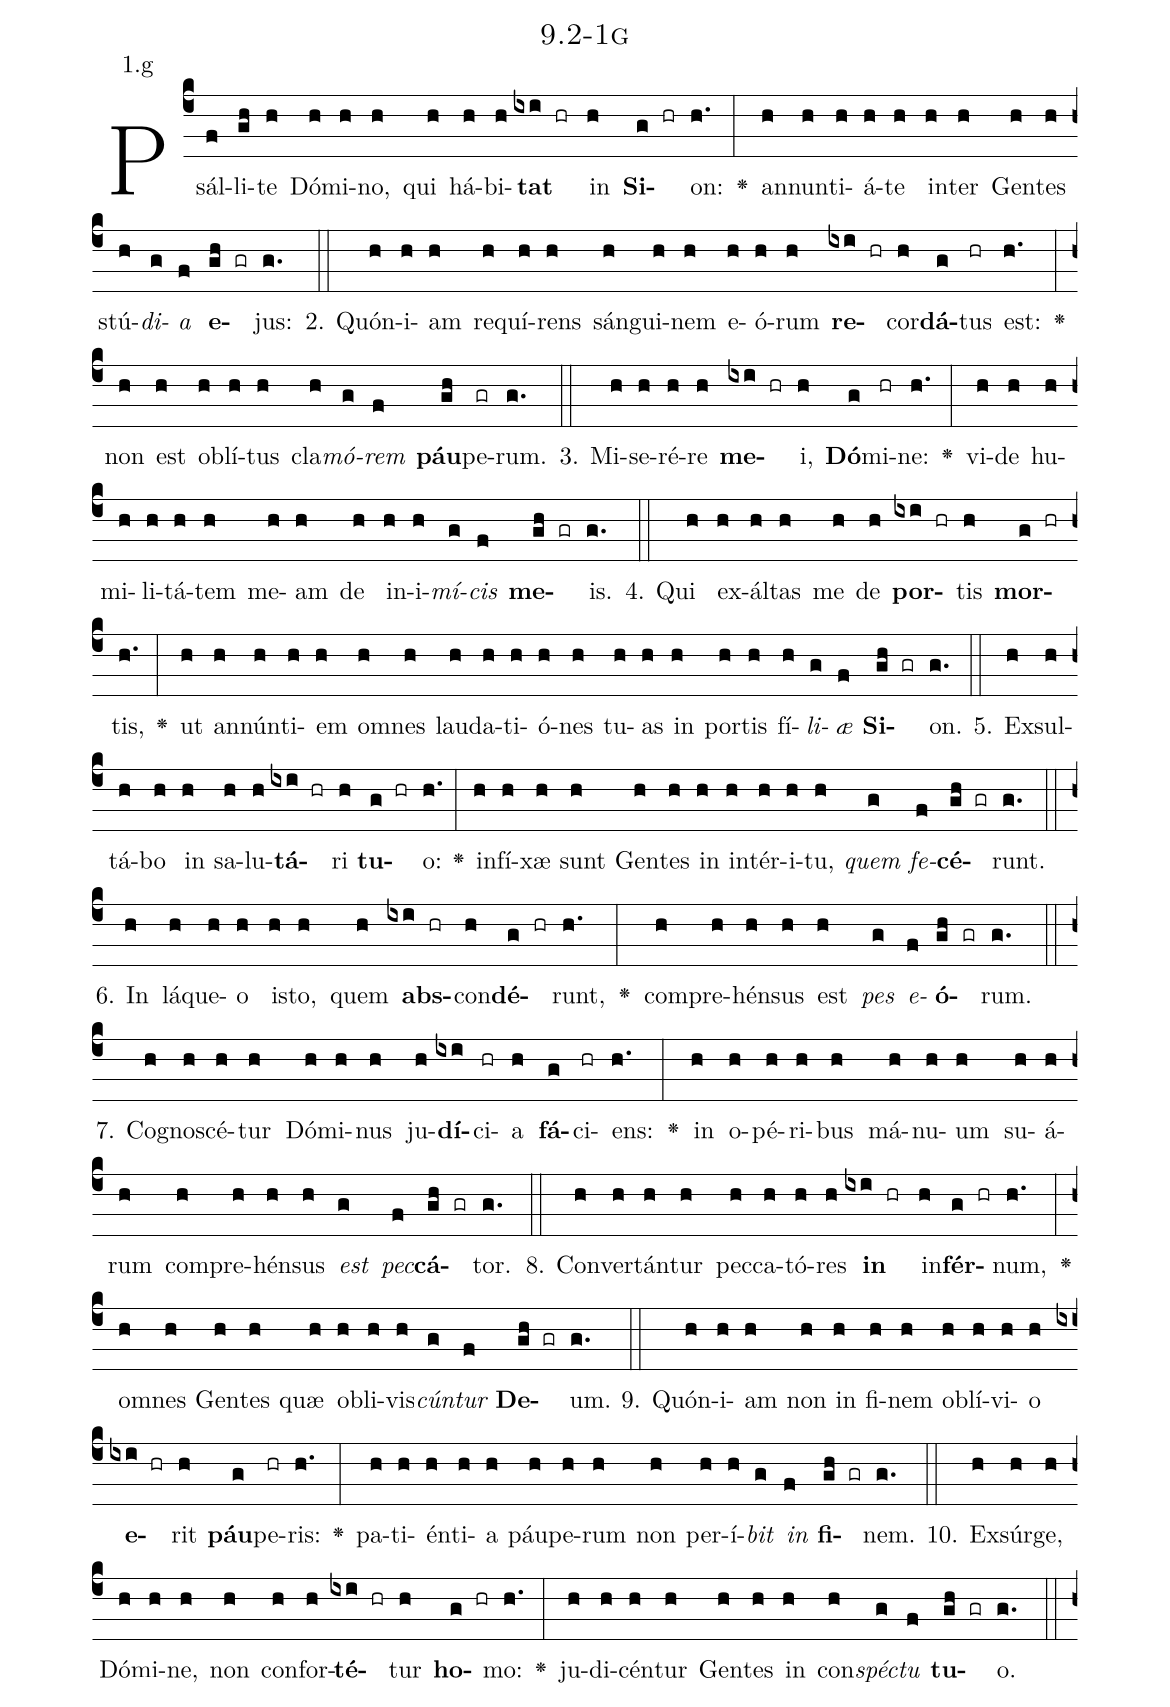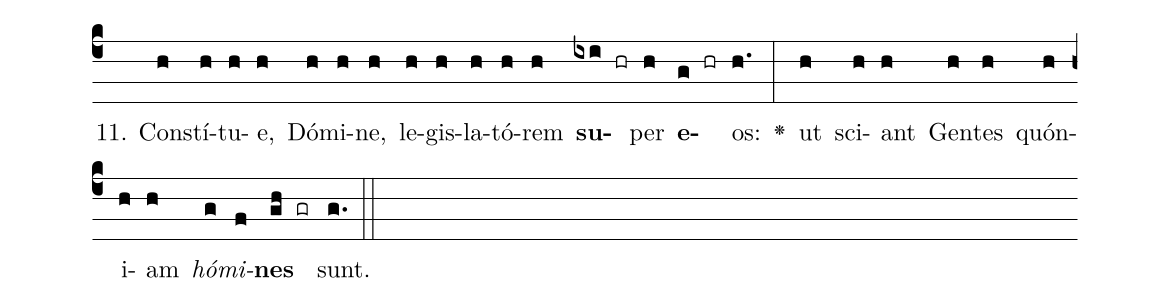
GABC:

name: 9.2-1g;
annotation: 1.g;
%%
(c4)Psál(f)li(gh)te(h) Dó(h)mi(h)no,(h) qui(h) há(h)bi(h)<b>tat</b>(ixi hr) in(h) <b>Si</b>(g hr)on:(h.) <v>\greheightstar</v>(:) an(h)nun(h)ti(h)á(h)te(h) in(h)ter(h) Gen(h)tes(h) stú(h)<i>di</i>(g)<i>a</i>(f) <b>e</b>(gh gr)jus:(g.) (::)
2. Quón(h)i(h)am(h) re(h)quí(h)rens(h) sán(h)gui(h)nem(h) e(h)ó(h)rum(h) <b>re</b>(ixi hr)cor(h)<b>dá</b>(g)tus(hr) est:(h.) <v>\greheightstar</v>(:) non(h) est(h) ob(h)lí(h)tus(h) cla(h)<i>mó</i>(g)<i>rem</i>(f) <b>páu</b>(gh)pe(gr)rum.(g.) (::)
3. Mi(h)se(h)ré(h)re(h) <b>me</b>(ixi hr)i,(h) <b>Dó</b>(g)mi(hr)ne:(h.) <v>\greheightstar</v>(:) vi(h)de(h) hu(h)mi(h)li(h)tá(h)tem(h) me(h)am(h) de(h) in(h)i(h)<i>mí</i>(g)<i>cis</i>(f) <b>me</b>(gh gr)is.(g.) (::)
4. Qui(h) ex(h)ál(h)tas(h) me(h) de(h) <b>por</b>(ixi hr)tis(h) <b>mor</b>(g hr)tis,(h.) <v>\greheightstar</v>(:) ut(h) an(h)nún(h)ti(h)em(h) om(h)nes(h) lau(h)da(h)ti(h)ó(h)nes(h) tu(h)as(h) in(h) por(h)tis(h) fí(h)<i>li</i>(g)<i>æ</i>(f) <b>Si</b>(gh gr)on.(g.) (::)
5. Ex(h)sul(h)tá(h)bo(h) in(h) sa(h)lu(h)<b>tá</b>(ixi hr)ri(h) <b>tu</b>(g hr)o:(h.) <v>\greheightstar</v>(:) in(h)fí(h)xæ(h) sunt(h) Gen(h)tes(h) in(h) in(h)tér(h)i(h)tu,(h) <i>quem</i>(g) <i>fe</i>(f)<b>cé</b>(gh gr)runt.(g.) (::)
6. In(h) lá(h)que(h)o(h) is(h)to,(h) quem(h) <b>abs</b>(ixi hr)con(h)<b>dé</b>(g hr)runt,(h.) <v>\greheightstar</v>(:) com(h)pre(h)hén(h)sus(h) est(h) <i>pes</i>(g) <i>e</i>(f)<b>ó</b>(gh gr)rum.(g.) (::)
7. Co(h)gno(h)scé(h)tur(h) Dó(h)mi(h)nus(h) ju(h)<b>dí</b>(ixi)ci(hr)a(h) <b>fá</b>(g)ci(hr)ens:(h.) <v>\greheightstar</v>(:) in(h) o(h)pé(h)ri(h)bus(h) má(h)nu(h)um(h) su(h)á(h)rum(h) com(h)pre(h)hén(h)sus(h) <i>est</i>(g) <i>pec</i>(f)<b>cá</b>(gh gr)tor.(g.) (::)
8. Con(h)ver(h)tán(h)tur(h) pec(h)ca(h)tó(h)res(h) <b>in</b>(ixi hr) in(h)<b>fér</b>(g hr)num,(h.) <v>\greheightstar</v>(:) om(h)nes(h) Gen(h)tes(h) quæ(h) ob(h)li(h)vis(h)<i>cún</i>(g)<i>tur</i>(f) <b>De</b>(gh gr)um.(g.) (::)
9. Quón(h)i(h)am(h) non(h) in(h) fi(h)nem(h) ob(h)lí(h)vi(h)o(h) <b>e</b>(ixi hr)rit(h) <b>páu</b>(g)pe(hr)ris:(h.) <v>\greheightstar</v>(:) pa(h)ti(h)én(h)ti(h)a(h) páu(h)pe(h)rum(h) non(h) per(h)í(h)<i>bit</i>(g) <i>in</i>(f) <b>fi</b>(gh gr)nem.(g.) (::)
10. Ex(h)súr(h)ge,(h) Dó(h)mi(h)ne,(h) non(h) con(h)for(h)<b>té</b>(ixi hr)tur(h) <b>ho</b>(g hr)mo:(h.) <v>\greheightstar</v>(:) ju(h)di(h)cén(h)tur(h) Gen(h)tes(h) in(h) con(h)<i>spéc</i>(g)<i>tu</i>(f) <b>tu</b>(gh gr)o.(g.) (::)
11. Con(h)stí(h)tu(h)e,(h) Dó(h)mi(h)ne,(h) le(h)gis(h)la(h)tó(h)rem(h) <b>su</b>(ixi hr)per(h) <b>e</b>(g hr)os:(h.) <v>\greheightstar</v>(:) ut(h) sci(h)ant(h) Gen(h)tes(h) quón(h)i(h)am(h) <i>hó</i>(g)<i>mi</i>(f)<b>nes</b>(gh gr) sunt.(g.) (::)
